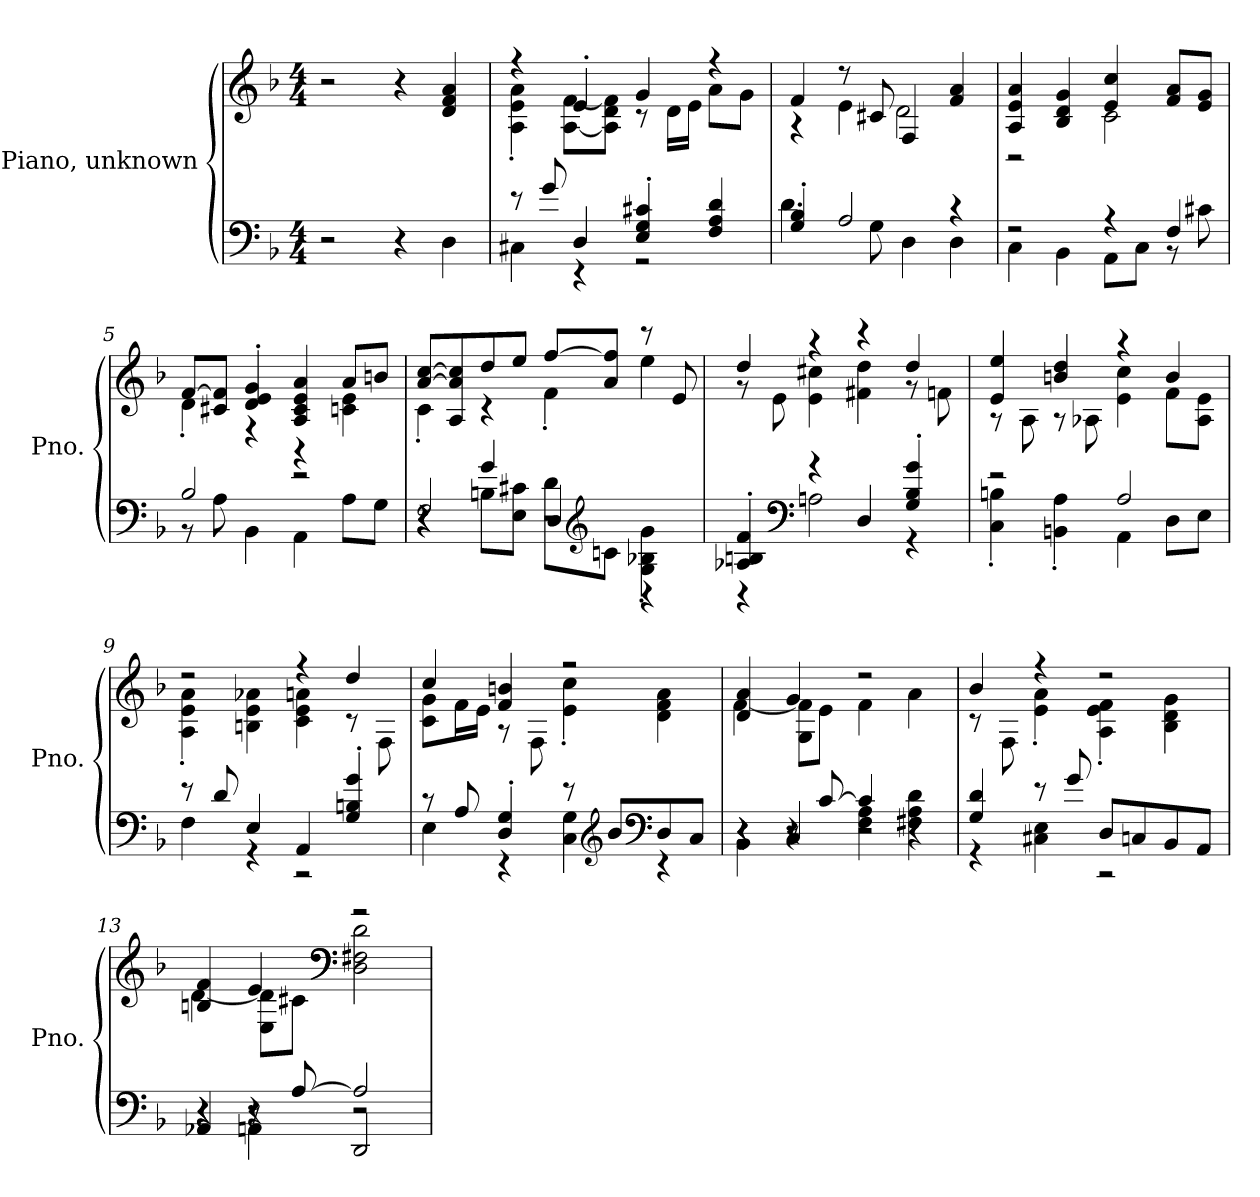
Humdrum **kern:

**kern	**kern
*part1	*part1
*staff2	*staff1
*I"Piano, unknown	*
*I'Pno.	*
*clefF4	*clefG2
*k[b-]	*k[b-]
*M4/4	*M4/4
*MM120	*MM120
=1	=1
2r	2r
4r	4r
4D\	4d/ 4f/ 4a/
=2	=2
*^	*^
8r	4C#X\	4r	4A\' 4e\' 4a\'
8g/	.	.	.
4D/	4r	4e'/	[8A\ [8f\L
.	.	.	8A\] 8d\ 8f\]J
4E/' 4G/' 4c#X/'	2r	4g/	8r
.	.	.	16d\LL
.	.	.	16e\JJ
4F/ 4A/ 4d/	.	4r	8a\L
.	.	.	8g\J
=3	=3	=3	=3
4G/' 4B-/'	4.d\	4f/	4r
2A/	.	8r	4e\
.	8G\	8c#X/	.
.	4D\	4F/	2d\
4r	4D\	4f/ 4a/	.
=4	=4	=4	=4
2r	4C\	4A/ 4e/ 4a/	2r
.	4BB-\	4B-/ 4d/ 4g/	.
4r	8AA\L	4e/ 4cc/	2c\
.	8C\J	.	.
4F/	8r	8f/ 8a/L	.
.	8c#X\	8e/ 8g/J	.
=5	=5	=5	=5
2B-/	8r	[8f/L	4d'\
.	8A\	8c#X/ 8f/]J	.
.	4BB-\	4d/' 4e/' 4g/'	4r
2r	4AA\	4A/ 4c#/ 4e/ 4a/	4r
.	8A\L	8a/L	4cn\ 4e\
.	8G\J	8bn/J	.
!!LO:LB:g=z	!!
=6	=6	=6	=6
*	*^	*	*
4r	4r	2F/	[8a/ [8cc/L	4c'\
.	.	.	8A/ 8a/] 8cc/]	.
4g/	8Bn\L	.	8dd/	4r
.	8E\ 8c#X\J	.	8ee/J	.
2r	8d\L	4D/	[8ff/L	4f'\
*clefG2	*	*	*	*
.	8cn\J	.	8a/ 8ff/]J	.
.	4G\' 4B-X\' 4g\'	4r	8r	4ee\
.	.	.	8e/	.
*	*v	*v	*	*
=7	=7	=7	=7
4A-X/' 4Bn/' 4f/'	4r	4dd/	8r
.	.	.	8e\
*clefF4	*	*	*
4r	2An\	4r	4e\ 4cc#X\
4D/	.	4r	4f#X\ 4dd\
4G/' 4B/' 4g/'	4r	4dd/	8r
.	.	.	8fn\
=8	=8	=8	=8
2r	4C\' 4Bn\'	4e/ 4ee/	8r
.	.	.	8A\
.	4BBn\' 4A\'	4bn/ 4dd/	8r
.	.	.	8A-X\
2A/	4AA\	4r	4e\ 4cc\
.	8D\L	4b/	8f\L
.	8E\J	.	8A-\ 8e\J
=9	=9	=9	=9
8r	4F\	2r	4A\' 4e\' 4a\'
8d/	.	.	.
4E/	4r	.	4Bn\ 4e\ 4a-X\
4AA/	2r	4r	4c\ 4e\ 4an\
4G/' 4Bn/' 4g/'	.	4dd/	8r
.	.	.	8F\
!!LO:LB:g=z	!!
=10	=10	=10	=10
8r	4E\	4cc/	8c\ 8g\L
8A/	.	.	16f\L
.	.	.	16e\JJ
4D/' 4G/'	4r	4f/ 4bn/	8r
.	.	.	8F\
8r	4C\ 4G\	2r	4e\' 4cc\'
*clefG2	*	*	*
8b-/L	.	.	.
*clefF4	*	*	*
8D/	4r	.	4d\ 4f\ 4a\
8C/J	.	.	.
=11	=11	=11	=11
*	*^	*	*
4r	4BB-\	4r	4d/ 4a/	[4f\
8r	4r	4C/	4g/	8G\ 8f\]L
[8c/	.	.	.	8e\J
4c/]	4F\ 4A\	2r	2r	4f\
4r	4F#X\ 4A\ 4d\	.	.	4a\
*	*v	*v	*	*
=12	=12	=12	=12
4G/ 4d/	4r	4b-/	8r
.	.	.	8F\
8r	4C#X\ 4E\	4r	4e\' 4a\'
8g/	.	.	.
8D/L	2r	2r	4A\' 4e\' 4f\'
8Cn/	.	.	.
8BB-/	.	.	4B-\ 4d\ 4g\
8AA/J	.	.	.
=13	=13	=13	=13
*	*^	*	*
4r	4r	4AA-X/	4Bn/ 4f/	[4d\
8r	4AAn\	4r	4e/	8E\ 8d\]L
[8A/	.	.	.	8c#X\J
*	*	*	*clefF4	*
2A/]	2r	2DD/	2r	2D\ 2F#X\ 2d\
*v	*v	*v	*	*
*	*v	*v
=	=
*-	*-
